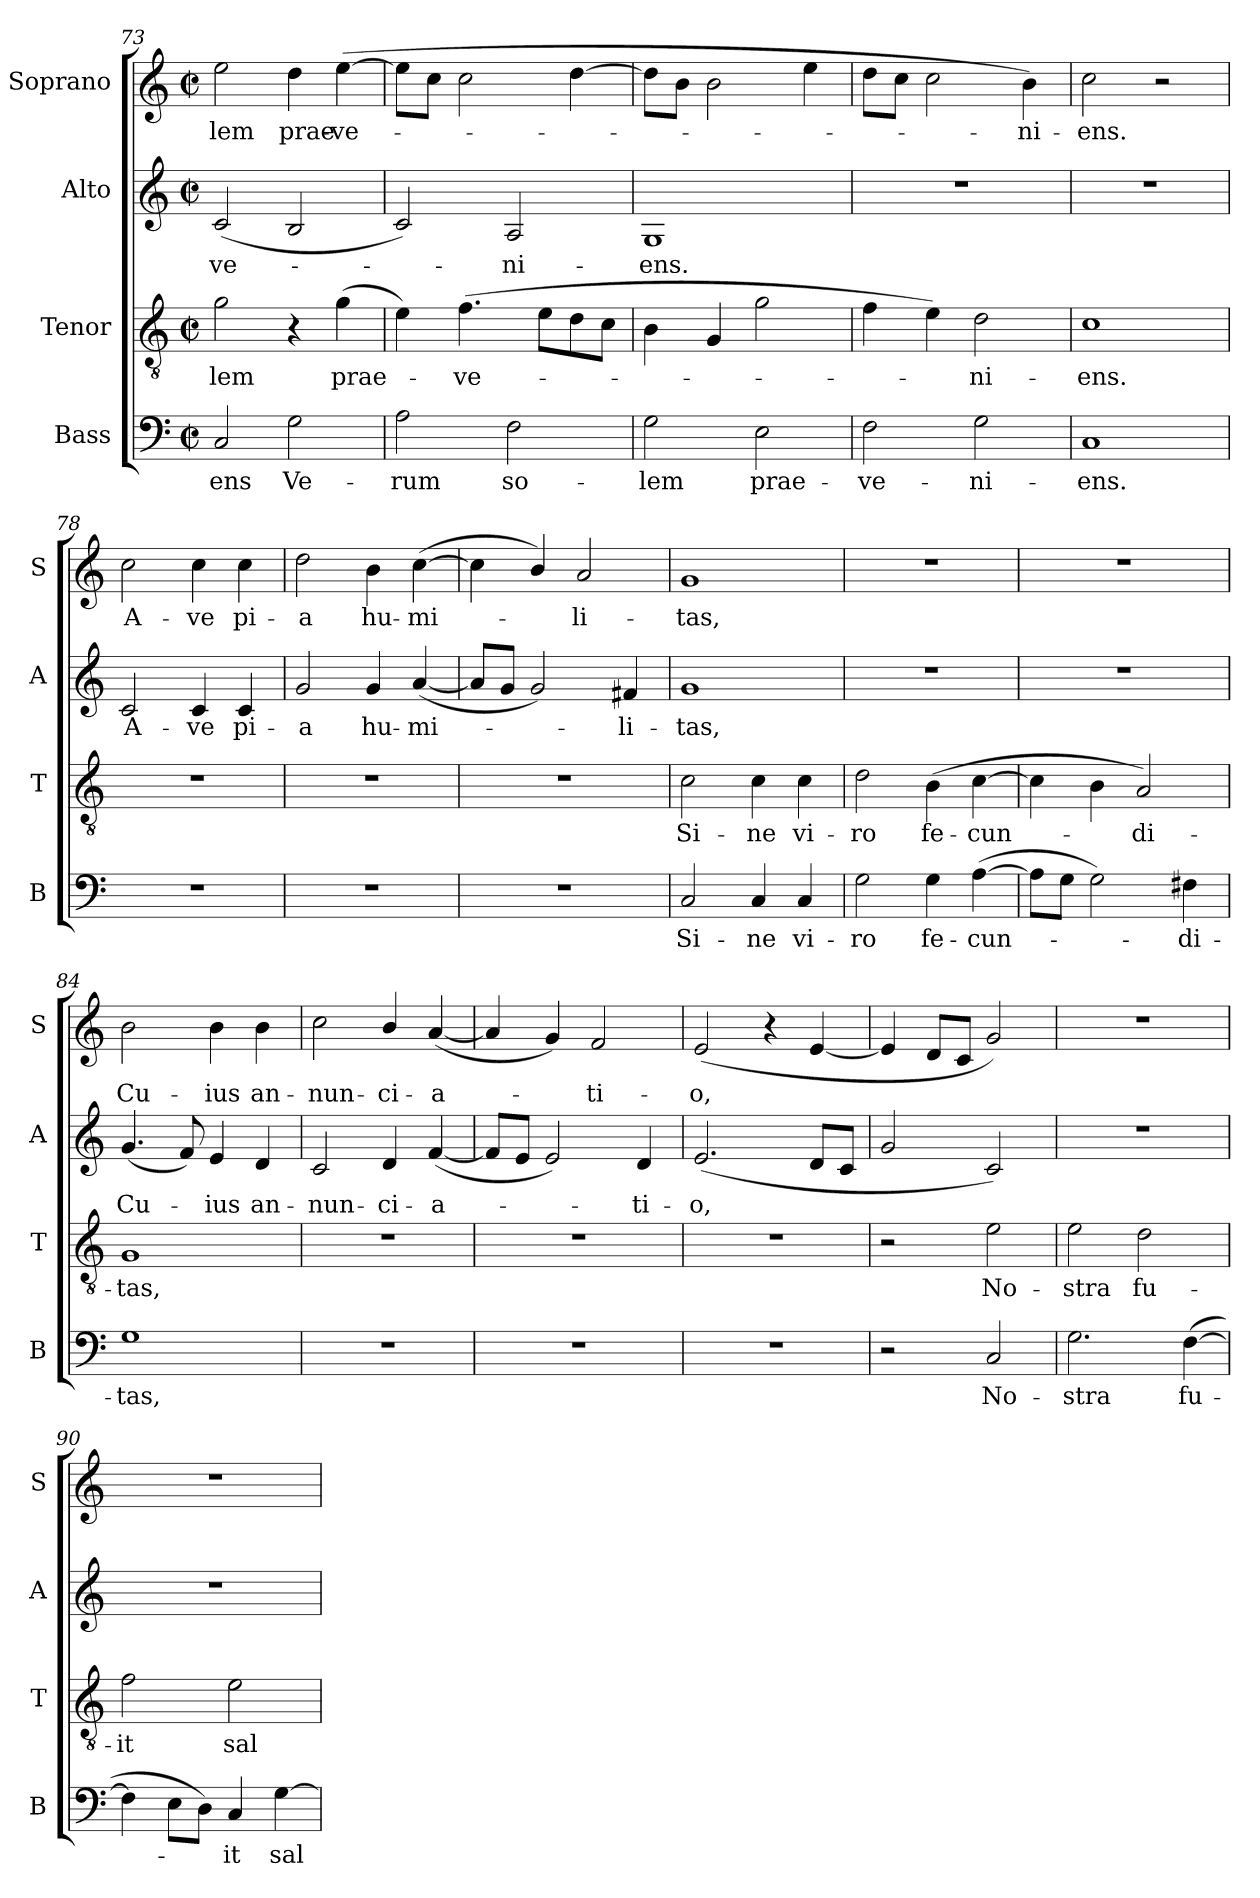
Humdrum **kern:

**kern	**text	**kern	**text	**kern	**text	**kern	**text
*part4	*part4	*part3	*part3	*part2	*part2	*part1	*part1
*staff4	*staff4	*staff3	*staff3	*staff2	*staff2	*staff1	*staff1
*I"Bass	*	*I"Tenor	*	*I"Alto	*	*I"Soprano	*
*I'B	*	*I'T	*	*I'A	*	*I'S	*
*clefF4	*	*clefGv2	*	*clefG2	*	*clefG2	*
*k[]	*	*k[]	*	*k[]	*	*k[]	*
*M2/2	*	*M2/2	*	*M2/2	*	*M2/2	*
*met(c|)	*	*met(c|)	*	*met(c|)	*	*met(c|)	*
=73	=73	=73	=73	=73	=73	=73	=73
!	!LO:LY:b	!	!LO:LY:b	!	!LO:LY:b	!	!LO:LY:b
2C/	ens	2g\	-lem	(<2c/	ve-	2ee\	-lem
!	!LO:LY:b	!	!	!	!	!	!LO:LY:b
2G\	Ve-	4r	.	2B/	.	4dd\	prae-
!	!	!	!LO:LY:b	!	!	!	!LO:LY:b
.	.	(>4g\	prae-	.	.	(>[4ee\	-ve-
=74	=74	=74	=74	=74	=74	=74	=74
!	!LO:LY:b	!	!	!	!	!	!
2A\	-rum	4e\)	.	2c/)	.	8ee\L]	.
.	.	.	.	.	.	8cc\J	.
!	!	!	!LO:LY:b	!	!	!	!
.	.	(>4.f\	ve-	.	.	2cc\	.
!	!LO:LY:b	!	!	!	!LO:LY:b	!	!
2F\	so-	.	.	2A/	ni-	.	.
.	.	8e\L	.	.	.	.	.
.	.	8d\	.	.	.	[4dd\	.
.	.	8c\J	.	.	.	.	.
=75	=75	=75	=75	=75	=75	=75	=75
!	!LO:LY:b	!	!	!	!LO:LY:b	!	!
2G\	-lem	4B\	.	1G	-ens.	8dd\L]	.
.	.	.	.	.	.	8b\J	.
.	.	4G/	.	.	.	2b\	.
!	!LO:LY:b	!	!	!	!	!	!
2E\	prae-	2g\	.	.	.	.	.
.	.	.	.	.	.	4ee\	.
=76	=76	=76	=76	=76	=76	=76	=76
!	!LO:LY:b	!	!	!	!	!	!
2F\	-ve-	4f\	.	1r	.	8dd\L	.
.	.	.	.	.	.	8cc\J	.
.	.	4e\)	.	.	.	2cc\	.
!	!LO:LY:b	!	!LO:LY:b	!	!	!	!
2G\	-ni-	2d\	ni-	.	.	.	.
!	!	!	!	!	!	!	!LO:LY:b
.	.	.	.	.	.	4b\)	ni-
=77	=77	=77	=77	=77	=77	=77	=77
!	!LO:LY:b	!	!LO:LY:b	!	!	!	!LO:LY:b
1C	-ens.	1c	-ens.	1r	.	2cc\	-ens.
.	.	.	.	.	.	2r	.
=78	=78	=78	=78	=78	=78	=78	=78
!	!	!	!	!	!LO:LY:b	!	!LO:LY:b
1r	.	1r	.	2c/	A-	2cc\	A-
!	!	!	!	!	!LO:LY:b	!	!LO:LY:b
.	.	.	.	4c/	-ve	4cc\	-ve
!	!	!	!	!	!LO:LY:b	!	!LO:LY:b
.	.	.	.	4c/	pi-	4cc\	pi-
!!LO:PB:g=z
=79	=79	=79	=79	=79	=79	=79	=79
!	!	!	!	!	!LO:LY:b	!	!LO:LY:b
1r	.	1r	.	2g/	-a	2dd\	-a
!	!	!	!	!	!LO:LY:b	!	!LO:LY:b
.	.	.	.	4g/	hu-	4b\	hu-
!	!	!	!	!	!LO:LY:b	!	!LO:LY:b
.	.	.	.	(<[4a/	-mi-	(>[4cc\	-mi-
=80	=80	=80	=80	=80	=80	=80	=80
1r	.	1r	.	8a/L]	.	4cc\]	.
.	.	.	.	8g/J	.	.	.
.	.	.	.	2g/)	.	4b/)	.
!	!	!	!	!	!	!	!LO:LY:b
.	.	.	.	.	.	2a/	li-
!	!	!	!	!	!LO:LY:b	!	!
.	.	.	.	4f#X/	li-	.	.
=81	=81	=81	=81	=81	=81	=81	=81
!	!LO:LY:b	!	!LO:LY:b	!	!LO:LY:b	!	!LO:LY:b
2C/	Si-	2c\	Si-	1g	-tas,	1g	-tas,
!	!LO:LY:b	!	!LO:LY:b	!	!	!	!
4C/	-ne	4c\	-ne	.	.	.	.
!	!LO:LY:b	!	!LO:LY:b	!	!	!	!
4C/	vi-	4c\	vi-	.	.	.	.
=82	=82	=82	=82	=82	=82	=82	=82
!	!LO:LY:b	!	!LO:LY:b	!	!	!	!
2G\	-ro	2d\	-ro	1r	.	1r	.
!	!LO:LY:b	!	!LO:LY:b	!	!	!	!
4G\	fe-	(>4B\	fe-	.	.	.	.
!	!LO:LY:b	!	!LO:LY:b	!	!	!	!
(>[4A\	-cun-	[4c\	-cun-	.	.	.	.
=83	=83	=83	=83	=83	=83	=83	=83
8A\L]	.	4c\]	.	1r	.	1r	.
8G\J	.	.	.	.	.	.	.
2G\)	.	4B\	.	.	.	.	.
!	!	!	!LO:LY:b	!	!	!	!
.	.	2A/)	di-	.	.	.	.
!	!LO:LY:b	!	!	!	!	!	!
4F#X\	di-	.	.	.	.	.	.
=84	=84	=84	=84	=84	=84	=84	=84
!	!LO:LY:b	!	!LO:LY:b	!	!LO:LY:b	!	!LO:LY:b
1G	-tas,	1G	-tas,	(<4.g/	Cu-	2b\	Cu-
.	.	.	.	8f/)	.	.	.
!	!	!	!	!	!LO:LY:b	!	!LO:LY:b
.	.	.	.	4e/	ius	4b\	-ius
!	!	!	!	!	!LO:LY:b	!	!LO:LY:b
.	.	.	.	4d/	an-	4b\	an-
=85	=85	=85	=85	=85	=85	=85	=85
!	!	!	!	!	!LO:LY:b	!	!LO:LY:b
1r	.	1r	.	2c/	-nun-	2cc\	-nun-
!	!	!	!	!	!LO:LY:b	!	!LO:LY:b
.	.	.	.	4d/	-ci-	4b/	-ci-
!	!	!	!	!	!LO:LY:b	!	!LO:LY:b
.	.	.	.	(<[4f/	-a-	(<[4a/	-a-
=86	=86	=86	=86	=86	=86	=86	=86
1r	.	1r	.	8f/L]	.	4a/]	.
.	.	.	.	8e/J	.	.	.
.	.	.	.	2e/)	.	4g/)	.
!	!	!	!	!	!	!	!LO:LY:b
.	.	.	.	.	.	2f/	ti-
!	!	!	!	!	!LO:LY:b	!	!
.	.	.	.	4d/	ti-	.	.
=87	=87	=87	=87	=87	=87	=87	=87
!	!	!	!	!	!LO:LY:b	!	!LO:LY:b
1r	.	1r	.	(<2.e/	-o,	(<2e/	-o,
.	.	.	.	.	.	4r	.
.	.	.	.	8d/L	.	[4e/	.
.	.	.	.	8c/J	.	.	.
!!LO:LB:g=z
=88	=88	=88	=88	=88	=88	=88	=88
2r	.	2r	.	2g/	.	4e/]	.
.	.	.	.	.	.	8d/L	.
.	.	.	.	.	.	8c/J	.
!	!LO:LY:b	!	!LO:LY:b	!	!	!	!
2C/	No-	2e\	No-	2c/)	.	2g/)	.
=89	=89	=89	=89	=89	=89	=89	=89
!	!LO:LY:b	!	!LO:LY:b	!	!	!	!
2.G\	-stra	2e\	-stra	1r	.	1r	.
!	!	!	!LO:LY:b	!	!	!	!
.	.	2d\	fu-	.	.	.	.
!	!LO:LY:b	!	!	!	!	!	!
(>[4F\	fu-	.	.	.	.	.	.
=90	=90	=90	=90	=90	=90	=90	=90
!	!	!	!LO:LY:b	!	!	!	!
4F\]	.	2f\	-it	1r	.	1r	.
8E\L	.	.	.	.	.	.	.
8D\J)	.	.	.	.	.	.	.
!	!LO:LY:b	!	!LO:LY:b	!	!	!	!
4C/	it	2e\	sal-	.	.	.	.
!	!LO:LY:b	!	!	!	!	!	!
[4G\	sal-	.	.	.	.	.	.
=	=	=	=	=	=	=	=
*-	*-	*-	*-	*-	*-	*-	*-
